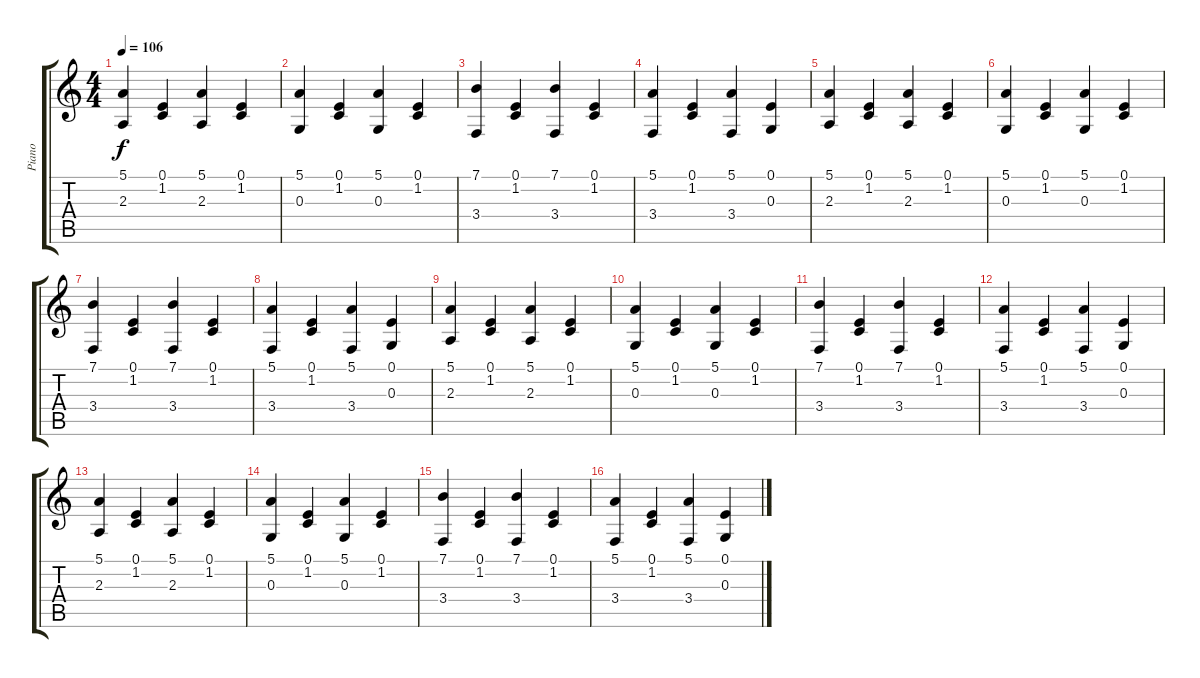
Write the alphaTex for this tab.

\track ("Piano" "Piano") {instrument acousticgrandpiano}
\staff {score tabs}
\tuning (E4 B3 G3 D3 A2 E2) {hide}
\ts (4 4)
\tempo 106
\clef g2
\ks c
(5.1 2.3).4{dy f} (0.1 1.2).4 (5.1 2.3).4 (0.1 1.2).4 |
(5.1 0.3).4 (0.1 1.2).4 (5.1 0.3).4 (0.1 1.2).4 |
(7.1 3.4).4 (0.1 1.2).4 (7.1 3.4).4 (0.1 1.2).4 |
(5.1 3.4).4 (0.1 1.2).4 (5.1 3.4).4 (0.1 0.3).4 |
(5.1 2.3).4 (0.1 1.2).4 (5.1 2.3).4 (0.1 1.2).4 |
(5.1 0.3).4 (0.1 1.2).4 (5.1 0.3).4 (0.1 1.2).4 |
(7.1 3.4).4 (0.1 1.2).4 (7.1 3.4).4 (0.1 1.2).4 |
(5.1 3.4).4 (0.1 1.2).4 (5.1 3.4).4 (0.1 0.3).4 |
(5.1 2.3).4 (0.1 1.2).4 (5.1 2.3).4 (0.1 1.2).4 |
(5.1 0.3).4 (0.1 1.2).4 (5.1 0.3).4 (0.1 1.2).4 |
(7.1 3.4).4 (0.1 1.2).4 (7.1 3.4).4 (0.1 1.2).4 |
(5.1 3.4).4 (0.1 1.2).4 (5.1 3.4).4 (0.1 0.3).4 |
(5.1 2.3).4 (0.1 1.2).4 (5.1 2.3).4 (0.1 1.2).4 |
(5.1 0.3).4 (0.1 1.2).4 (5.1 0.3).4 (0.1 1.2).4 |
(7.1 3.4).4 (0.1 1.2).4 (7.1 3.4).4 (0.1 1.2).4 |
(5.1 3.4).4 (0.1 1.2).4 (5.1 3.4).4 (0.1 0.3).4
